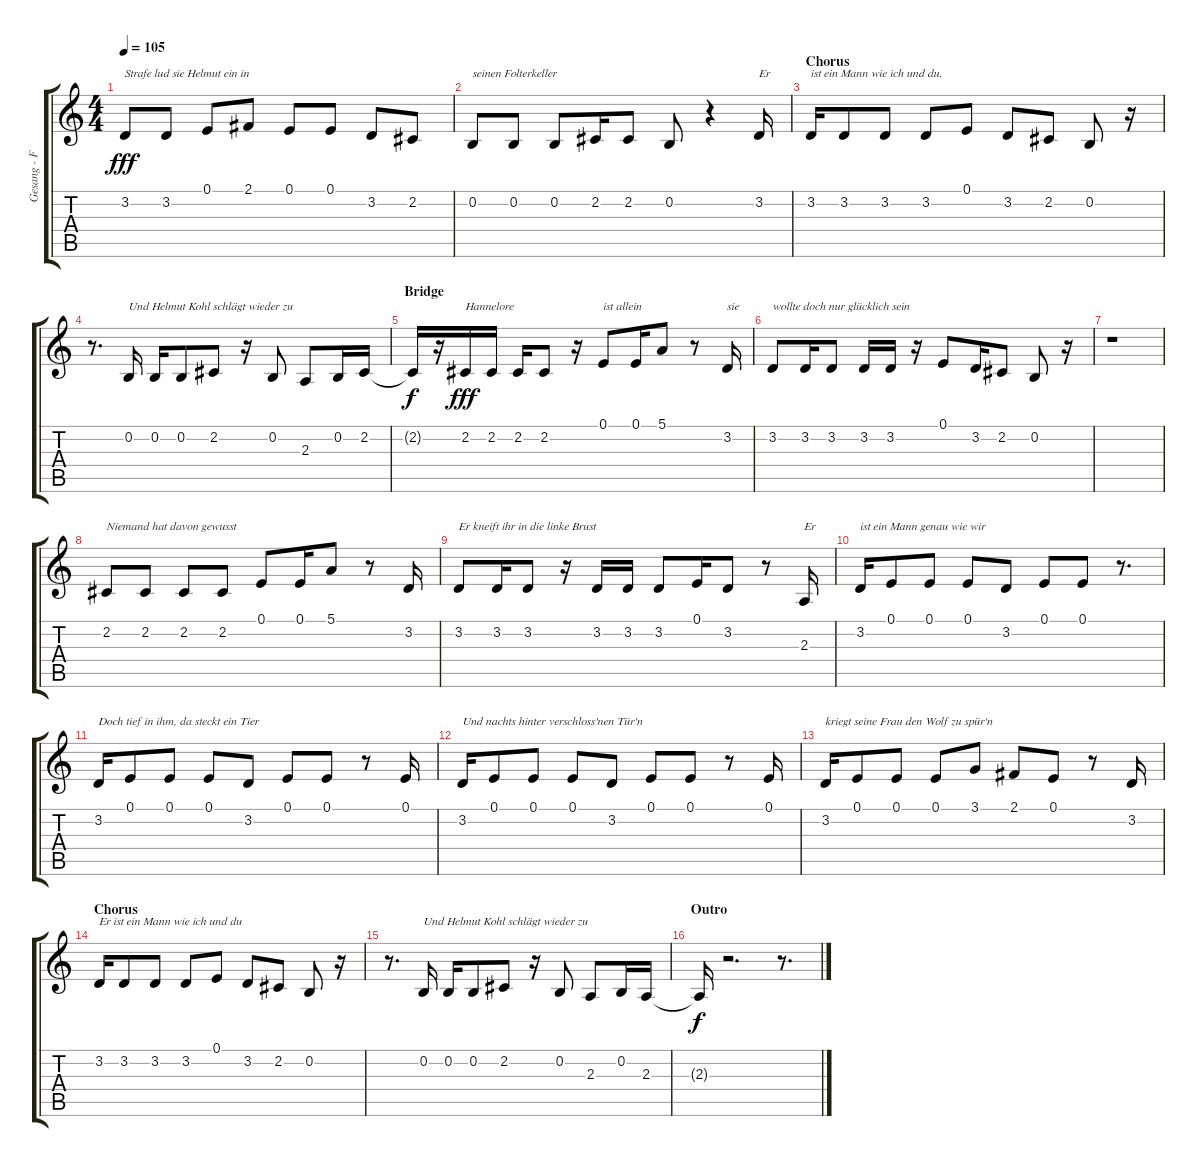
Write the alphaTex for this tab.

\track ("Gesang - Farin Urlaub" "Gesang - F") {instrument tenorsax}
\staff {score tabs}
\tuning (E4 B3 G3 D3 A2 E2) {hide}
\ts (4 4)
\tempo 105
\clef g2
\ks c
3.2.8{txt "Strafe lud sie Helmut ein in" dy fff} 3.2.8 0.1.8 2.1.8 0.1.8 0.1.8 3.2.8 2.2.8 |
0.2.8{txt "seinen Folterkeller"} 0.2.8 0.2.8 2.2.16 2.2.8 0.2.8 r.4 3.2.16{txt "Er"} |
\section ("" "Chorus")
3.2.16{txt "ist ein Mann wie ich und du."} 3.2.8 3.2.8 3.2.8 0.1.8 3.2.8 2.2.8 0.2.8 r.16 |
r.8{d} 0.2.16{txt "Und Helmut Kohl schlägt wieder zu"} 0.2.16 0.2.8 2.2.8 r.16 0.2.8 2.3.8 0.2.16 2.2.16 |
\section ("" "Bridge")
2.2{t}.16{dy f} r.16 2.2.16{txt "Hannelore" dy fff} 2.2.16 2.2.16 2.2.8 r.16 0.1.8{txt "ist allein"} 0.1.16 5.1.8 r.8 3.2.16{txt "sie"} |
3.2.8{txt "wollte doch nur glücklich sein"} 3.2.16 3.2.8 3.2.16 3.2.16 r.16 0.1.8 3.2.16 2.2.8 0.2.8 r.16 |
r.1 |
2.2.8{txt "Niemand hat davon gewusst"} 2.2.8 2.2.8 2.2.8 0.1.8 0.1.16 5.1.8 r.8 3.2.16 |
3.2.8{txt "Er kneift ihr in die linke Brust"} 3.2.16 3.2.8 r.16 3.2.16 3.2.16 3.2.8 0.1.16 3.2.8 r.8 2.3.16{txt "Er"} |
3.2.16{txt "ist ein Mann genau wie wir"} 0.1.8 0.1.8 0.1.8 3.2.8 0.1.8 0.1.8 r.8{d} |
3.2.16{txt "Doch tief in ihm, da steckt ein Tier"} 0.1.8 0.1.8 0.1.8 3.2.8 0.1.8 0.1.8 r.8 0.1.16 |
3.2.16{txt "Und nachts hinter verschloss'nen Tür'n"} 0.1.8 0.1.8 0.1.8 3.2.8 0.1.8 0.1.8 r.8 0.1.16 |
3.2.16{txt "kriegt seine Frau den Wolf zu spür'n"} 0.1.8 0.1.8 0.1.8 3.1.8 2.1.8 0.1.8 r.8 3.2.16 |
\section ("" "Chorus")
3.2.16{txt "Er ist ein Mann wie ich und du"} 3.2.8 3.2.8 3.2.8 0.1.8 3.2.8 2.2.8 0.2.8 r.16 |
r.8{d} 0.2.16{txt "Und Helmut Kohl schlägt wieder zu"} 0.2.16 0.2.8 2.2.8 r.16 0.2.8 2.3.8 0.2.16 2.3.16 |
\section ("" "Outro")
2.3{t}.16{dy f} r.2{d} r.8{d}
